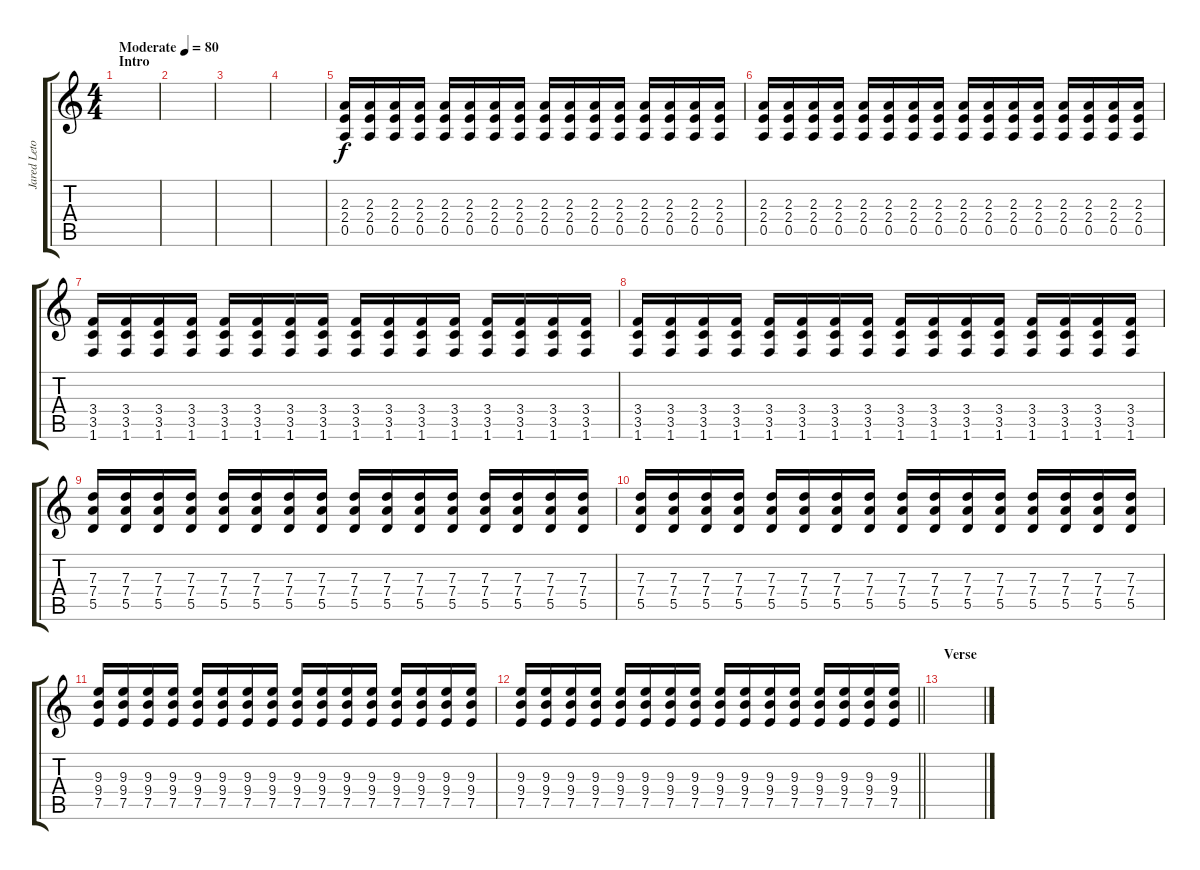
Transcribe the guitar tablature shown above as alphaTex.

\track ("Jared Leto - Guitar" "Jared Leto") {instrument distortionguitar}
\staff {score tabs}
\tuning (E4 B3 G3 D3 A2 E2) {hide}
\ts (4 4)
\section ("" "Intro")
\tempo (80 "Moderate")
\clef g2
\ks c
|
|
|
|
(2.3 2.4 0.5).16 (2.3 2.4 0.5).16 (2.3 2.4 0.5).16 (2.3 2.4 0.5).16 (2.3 2.4 0.5).16 (2.3 2.4 0.5).16 (2.3 2.4 0.5).16 (2.3 2.4 0.5).16 (2.3 2.4 0.5).16 (2.3 2.4 0.5).16 (2.3 2.4 0.5).16 (2.3 2.4 0.5).16 (2.3 2.4 0.5).16 (2.3 2.4 0.5).16 (2.3 2.4 0.5).16 (2.3 2.4 0.5).16 |
(2.3 2.4 0.5).16 (2.3 2.4 0.5).16 (2.3 2.4 0.5).16 (2.3 2.4 0.5).16 (2.3 2.4 0.5).16 (2.3 2.4 0.5).16 (2.3 2.4 0.5).16 (2.3 2.4 0.5).16 (2.3 2.4 0.5).16 (2.3 2.4 0.5).16 (2.3 2.4 0.5).16 (2.3 2.4 0.5).16 (2.3 2.4 0.5).16 (2.3 2.4 0.5).16 (2.3 2.4 0.5).16 (2.3 2.4 0.5).16 |
(3.4 3.5 1.6).16 (3.4 3.5 1.6).16 (3.4 3.5 1.6).16 (3.4 3.5 1.6).16 (3.4 3.5 1.6).16 (3.4 3.5 1.6).16 (3.4 3.5 1.6).16 (3.4 3.5 1.6).16 (3.4 3.5 1.6).16 (3.4 3.5 1.6).16 (3.4 3.5 1.6).16 (3.4 3.5 1.6).16 (3.4 3.5 1.6).16 (3.4 3.5 1.6).16 (3.4 3.5 1.6).16 (3.4 3.5 1.6).16 |
(3.4 3.5 1.6).16 (3.4 3.5 1.6).16 (3.4 3.5 1.6).16 (3.4 3.5 1.6).16 (3.4 3.5 1.6).16 (3.4 3.5 1.6).16 (3.4 3.5 1.6).16 (3.4 3.5 1.6).16 (3.4 3.5 1.6).16 (3.4 3.5 1.6).16 (3.4 3.5 1.6).16 (3.4 3.5 1.6).16 (3.4 3.5 1.6).16 (3.4 3.5 1.6).16 (3.4 3.5 1.6).16 (3.4 3.5 1.6).16 |
(7.3 7.4 5.5).16 (7.3 7.4 5.5).16 (7.3 7.4 5.5).16 (7.3 7.4 5.5).16 (7.3 7.4 5.5).16 (7.3 7.4 5.5).16 (7.3 7.4 5.5).16 (7.3 7.4 5.5).16 (7.3 7.4 5.5).16 (7.3 7.4 5.5).16 (7.3 7.4 5.5).16 (7.3 7.4 5.5).16 (7.3 7.4 5.5).16 (7.3 7.4 5.5).16 (7.3 7.4 5.5).16 (7.3 7.4 5.5).16 |
(7.3 7.4 5.5).16 (7.3 7.4 5.5).16 (7.3 7.4 5.5).16 (7.3 7.4 5.5).16 (7.3 7.4 5.5).16 (7.3 7.4 5.5).16 (7.3 7.4 5.5).16 (7.3 7.4 5.5).16 (7.3 7.4 5.5).16 (7.3 7.4 5.5).16 (7.3 7.4 5.5).16 (7.3 7.4 5.5).16 (7.3 7.4 5.5).16 (7.3 7.4 5.5).16 (7.3 7.4 5.5).16 (7.3 7.4 5.5).16 |
(9.3 9.4 7.5).16 (9.3 9.4 7.5).16 (9.3 9.4 7.5).16 (9.3 9.4 7.5).16 (9.3 9.4 7.5).16 (9.3 9.4 7.5).16 (9.3 9.4 7.5).16 (9.3 9.4 7.5).16 (9.3 9.4 7.5).16 (9.3 9.4 7.5).16 (9.3 9.4 7.5).16 (9.3 9.4 7.5).16 (9.3 9.4 7.5).16 (9.3 9.4 7.5).16 (9.3 9.4 7.5).16 (9.3 9.4 7.5).16 |
\barLineRight lightlight
(9.3 9.4 7.5).16 (9.3 9.4 7.5).16 (9.3 9.4 7.5).16 (9.3 9.4 7.5).16 (9.3 9.4 7.5).16 (9.3 9.4 7.5).16 (9.3 9.4 7.5).16 (9.3 9.4 7.5).16 (9.3 9.4 7.5).16 (9.3 9.4 7.5).16 (9.3 9.4 7.5).16 (9.3 9.4 7.5).16 (9.3 9.4 7.5).16 (9.3 9.4 7.5).16 (9.3 9.4 7.5).16 (9.3 9.4 7.5).16 |
\section ("" "Verse")
